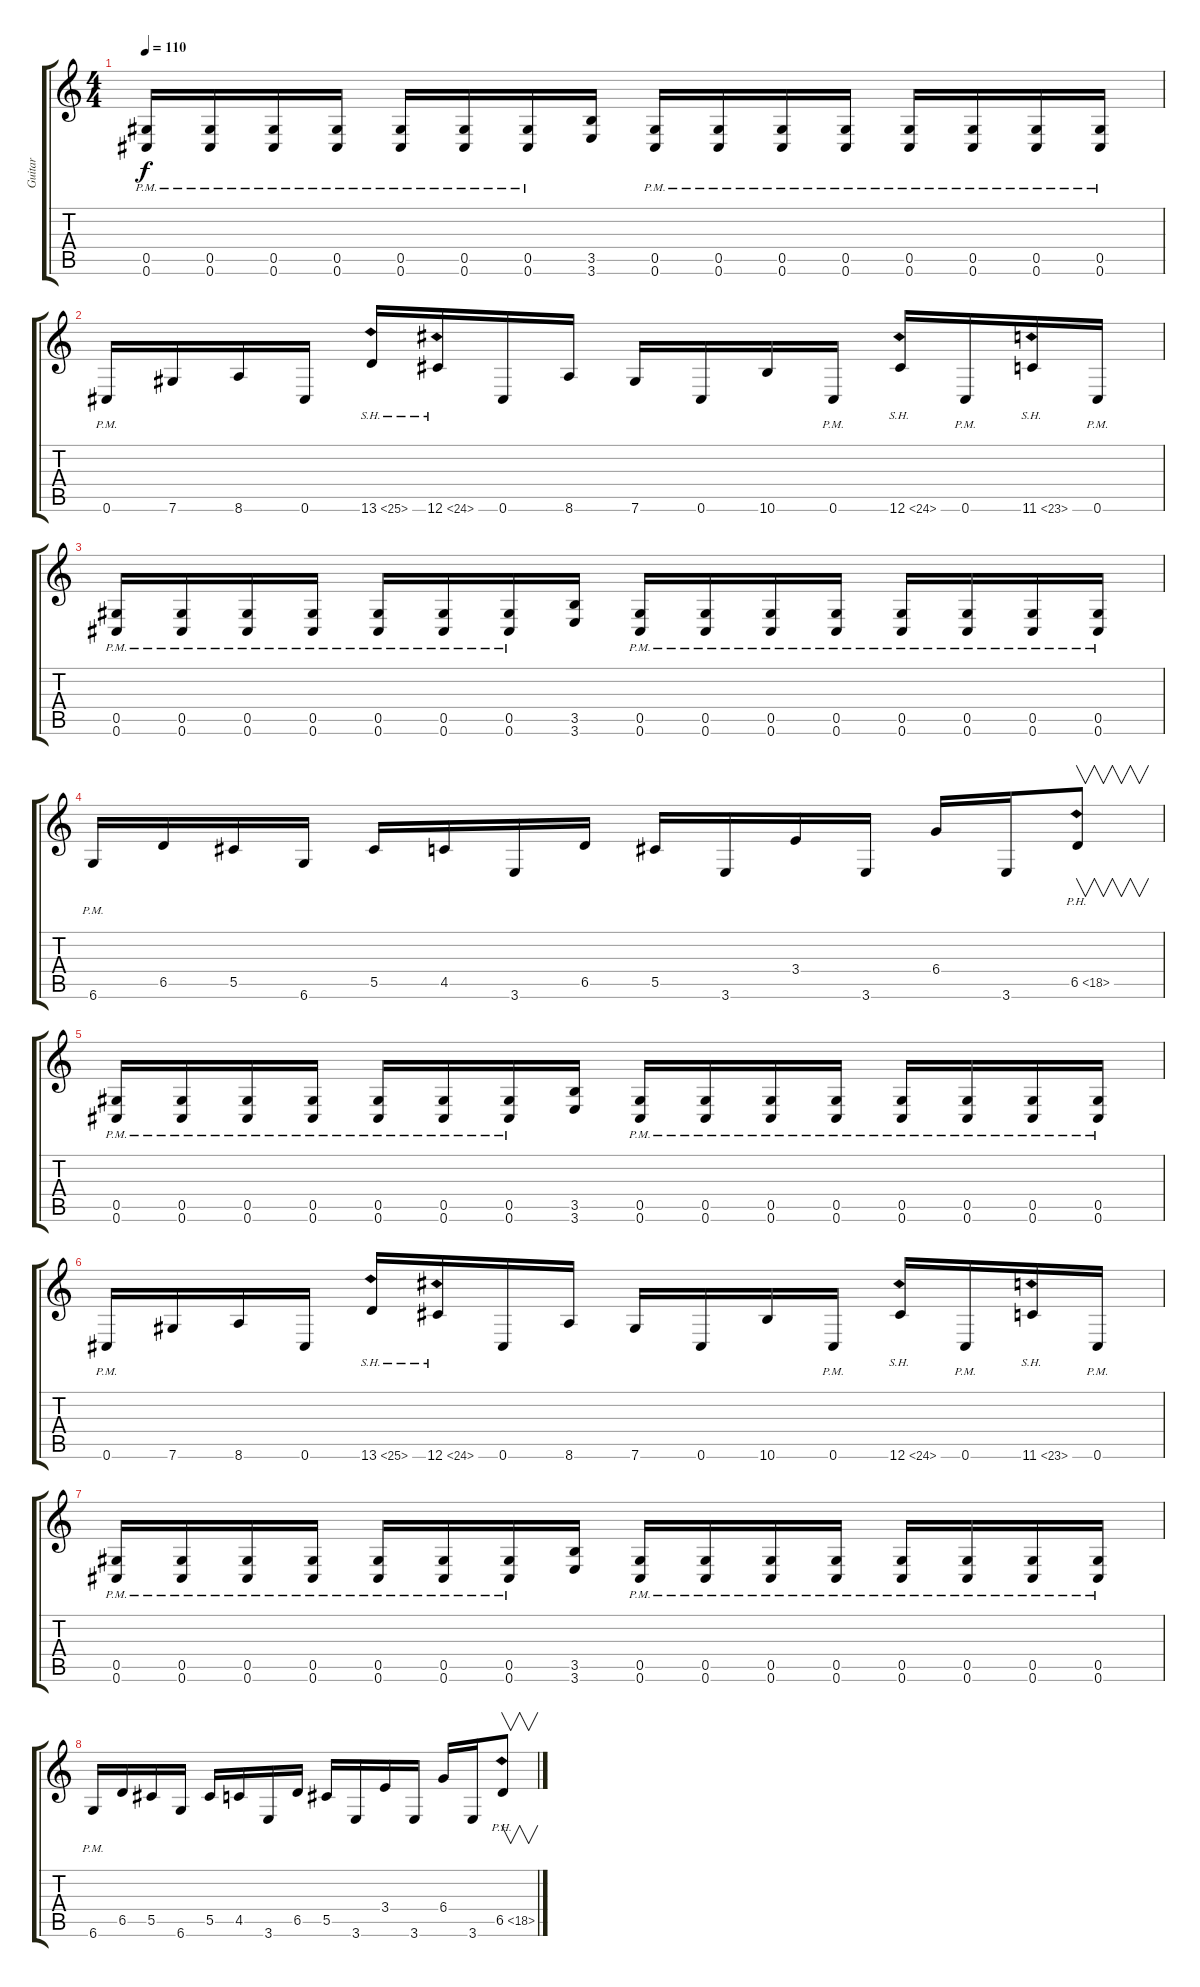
\track ("Guitar" "Guitar") {instrument distortionguitar}
\staff {score tabs}
\tuning (Eb4 Bb3 Gb3 Db3 Ab2 Db2) {hide}
\ts (4 4)
\tempo 110
\clef g2
\ks c
(0.5{pm} 0.6{pm}).16{dy f} (0.5{pm} 0.6{pm}).16 (0.5{pm} 0.6{pm}).16 (0.5{pm} 0.6{pm}).16 (0.5{pm} 0.6{pm}).16 (0.5{pm} 0.6{pm}).16 (0.5{pm} 0.6{pm}).16 (3.5 3.6).16 (0.5{pm} 0.6{pm}).16 (0.5{pm} 0.6{pm}).16 (0.5{pm} 0.6{pm}).16 (0.5{pm} 0.6{pm}).16 (0.5{pm} 0.6{pm}).16 (0.5{pm} 0.6{pm}).16 (0.5{pm} 0.6{pm}).16 (0.5{pm} 0.6{pm}).16 |
0.6{pm}.16 7.6.16 8.6.16 0.6.16 13.6{sh 12}.16 12.6{sh 12}.16 0.6.16 8.6.16 7.6.16 0.6.16 10.6.16 0.6{pm}.16 12.6{sh 12}.16 0.6{pm}.16 11.6{sh 12}.16 0.6{pm}.16 |
(0.5{pm} 0.6{pm}).16 (0.5{pm} 0.6{pm}).16 (0.5{pm} 0.6{pm}).16 (0.5{pm} 0.6{pm}).16 (0.5{pm} 0.6{pm}).16 (0.5{pm} 0.6{pm}).16 (0.5{pm} 0.6{pm}).16 (3.5 3.6).16 (0.5{pm} 0.6{pm}).16 (0.5{pm} 0.6{pm}).16 (0.5{pm} 0.6{pm}).16 (0.5{pm} 0.6{pm}).16 (0.5{pm} 0.6{pm}).16 (0.5{pm} 0.6{pm}).16 (0.5{pm} 0.6{pm}).16 (0.5{pm} 0.6{pm}).16 |
6.6{pm}.16 6.5.16 5.5.16 6.6.16 5.5.16 4.5.16 3.6.16 6.5.16 5.5.16 3.6.16 3.4.16 3.6.16 6.4.16 3.6.16 6.5{ph 12}.8{v} |
(0.5{pm} 0.6{pm}).16 (0.5{pm} 0.6{pm}).16 (0.5{pm} 0.6{pm}).16 (0.5{pm} 0.6{pm}).16 (0.5{pm} 0.6{pm}).16 (0.5{pm} 0.6{pm}).16 (0.5{pm} 0.6{pm}).16 (3.5 3.6).16 (0.5{pm} 0.6{pm}).16 (0.5{pm} 0.6{pm}).16 (0.5{pm} 0.6{pm}).16 (0.5{pm} 0.6{pm}).16 (0.5{pm} 0.6{pm}).16 (0.5{pm} 0.6{pm}).16 (0.5{pm} 0.6{pm}).16 (0.5{pm} 0.6{pm}).16 |
0.6{pm}.16 7.6.16 8.6.16 0.6.16 13.6{sh 12}.16 12.6{sh 12}.16 0.6.16 8.6.16 7.6.16 0.6.16 10.6.16 0.6{pm}.16 12.6{sh 12}.16 0.6{pm}.16 11.6{sh 12}.16 0.6{pm}.16 |
(0.5{pm} 0.6{pm}).16 (0.5{pm} 0.6{pm}).16 (0.5{pm} 0.6{pm}).16 (0.5{pm} 0.6{pm}).16 (0.5{pm} 0.6{pm}).16 (0.5{pm} 0.6{pm}).16 (0.5{pm} 0.6{pm}).16 (3.5 3.6).16 (0.5{pm} 0.6{pm}).16 (0.5{pm} 0.6{pm}).16 (0.5{pm} 0.6{pm}).16 (0.5{pm} 0.6{pm}).16 (0.5{pm} 0.6{pm}).16 (0.5{pm} 0.6{pm}).16 (0.5{pm} 0.6{pm}).16 (0.5{pm} 0.6{pm}).16 |
6.6{pm}.16 6.5.16 5.5.16 6.6.16 5.5.16 4.5.16 3.6.16 6.5.16 5.5.16 3.6.16 3.4.16 3.6.16 6.4.16 3.6.16 6.5{ph 12}.8{v}
